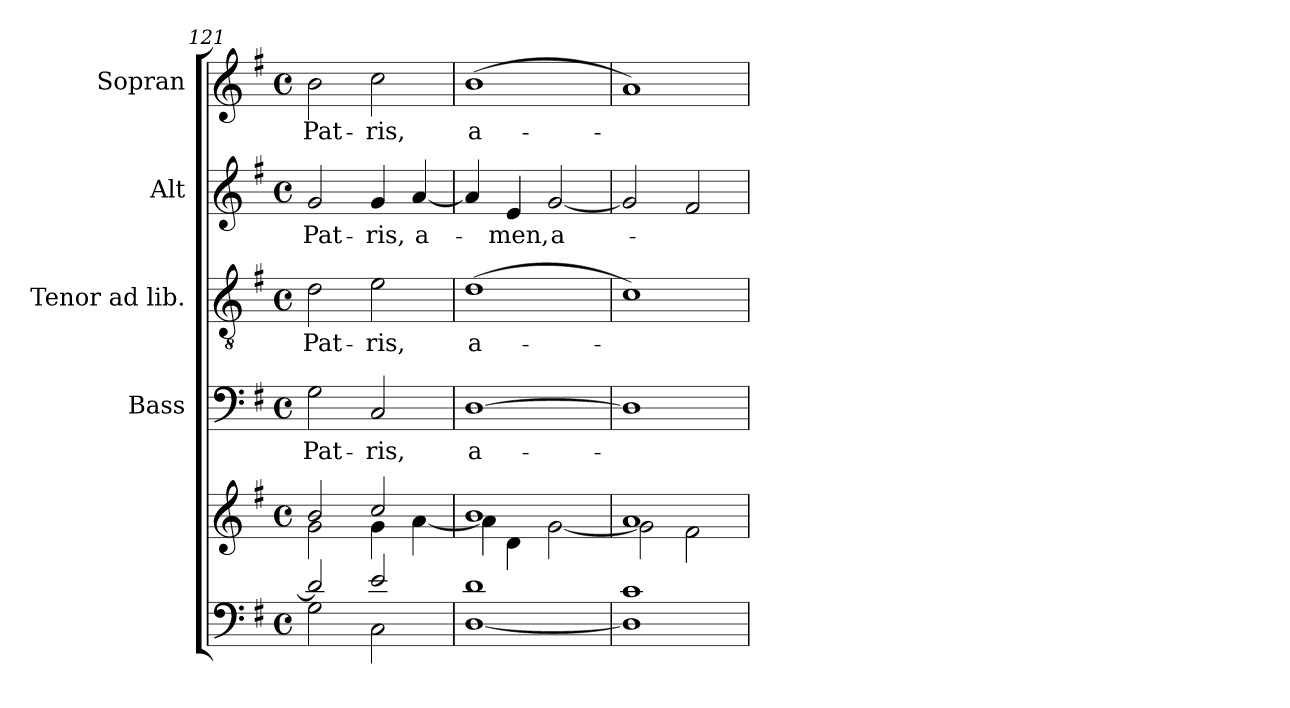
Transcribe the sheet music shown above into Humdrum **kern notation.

**kern	**kern	**kern	**text	**kern	**text	**kern	**text	**kern	**text
*part5	*part5	*part4	*part4	*part3	*part3	*part2	*part2	*part1	*part1
*staff6	*staff5	*staff4	*staff4	*staff3	*staff3	*staff2	*staff2	*staff1	*staff1
*	*	*I"Bass	*	*I"Tenor ad lib.	*	*I"Alt	*	*I"Sopran	*
*	*	*I'B.	*	*I'T.	*	*I'A.	*	*I'S.	*
*clefF4	*clefG2	*clefF4	*	*clefGv2	*	*clefG2	*	*clefG2	*
*k[f#]	*k[f#]	*k[f#]	*	*k[f#]	*	*k[f#]	*	*k[f#]	*
*G:	*G:	*G:	*	*G:	*	*G:	*	*G:	*
*M4/4	*M4/4	*M4/4	*	*M4/4	*	*M4/4	*	*M4/4	*
*met(c)	*met(c)	*met(c)	*	*met(c)	*	*met(c)	*	*met(c)	*
=121	=121	=121	=121	=121	=121	=121	=121	=121	=121
*^	*^	*	*	*	*	*	*	*	*
!	!	!	!	!	!LO:LY:b	!	!LO:LY:b	!	!LO:LY:b	!	!LO:LY:b
2d/]	2G\	2b/	2g\	2G\	Pat-	2d\	Pat-	2g/	Pat-	2b\	Pat-
!	!	!	!	!	!LO:LY:b	!	!LO:LY:b	!	!LO:LY:b	!	!LO:LY:b
2e/	2C\	2cc/	4g\	2C/	-ris,	2e\	-ris,	4g/	-ris,	2cc\	-ris,
!	!	!	!	!	!	!	!	!	!LO:LY:b	!	!
.	.	.	[<4a\	.	.	.	.	[4a/	a-	.	.
=122	=122	=122	=122	=122	=122	=122	=122	=122	=122	=122	=122
!	!	!	!	!	!LO:LY:b	!	!LO:LY:b	!	!	!	!LO:LY:b
1d	[<1D	1b	4a\]	[1D	a-	(>1d	a-	4a/]	.	(>1b	a-
!	!	!	!	!	!	!	!	!	!LO:LY:b	!	!
.	.	.	4d\	.	.	.	.	4e/	-men,	.	.
!	!	!	!	!	!	!	!	!	!LO:LY:b	!	!
.	.	.	[<2g\	.	.	.	.	[2g/	a-	.	.
!!LO:LB:g=z
=123	=123	=123	=123	=123	=123	=123	=123	=123	=123	=123	=123
1c	1D]	1a	2g\]	1D]	.	1c)	.	2g/]	.	1a)	.
.	.	.	2f#\	.	.	.	.	2f#/	.	.	.
*v	*v	*	*	*	*	*	*	*	*	*	*
*	*v	*v	*	*	*	*	*	*	*	*
=	=	=	=	=	=	=	=	=	=
*-	*-	*-	*-	*-	*-	*-	*-	*-	*-
